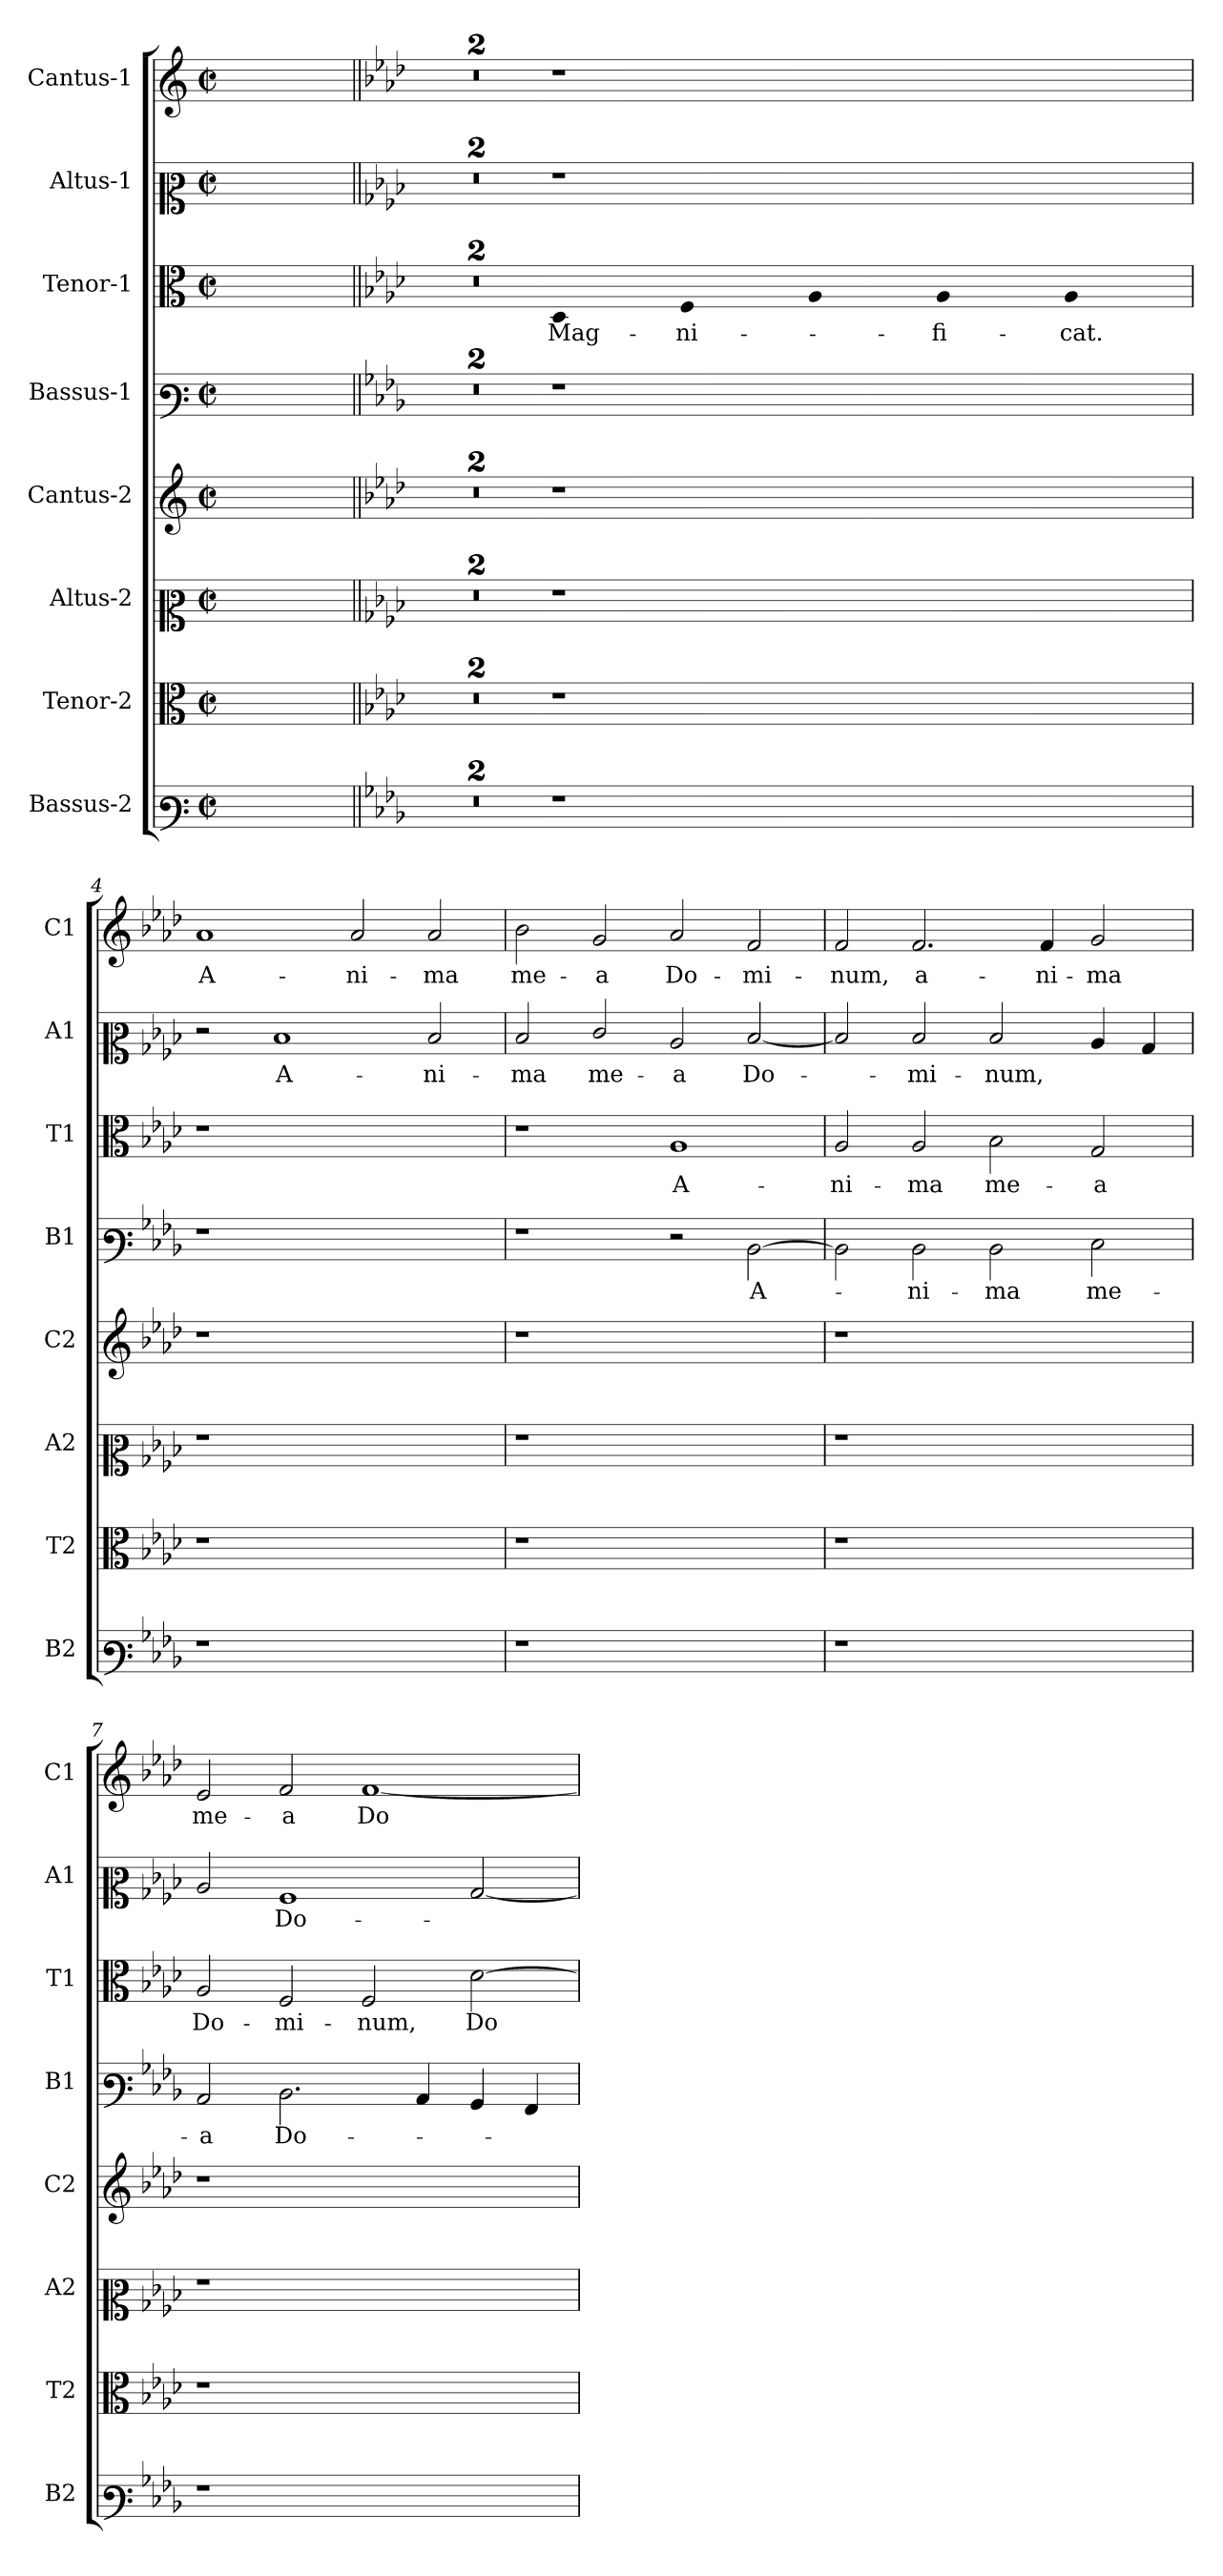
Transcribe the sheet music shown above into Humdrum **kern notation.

**kern	**kern	**kern	**kern	**kern	**text	**kern	**text	**kern	**text	**kern	**text
*part8	*part7	*part6	*part5	*part4	*part4	*part3	*part3	*part2	*part2	*part1	*part1
*staff8	*staff7	*staff6	*staff5	*staff4	*staff4	*staff3	*staff3	*staff2	*staff2	*staff1	*staff1
*I"Bassus-2	*I"Tenor-2	*I"Altus-2	*I"Cantus-2	*I"Bassus-1	*	*I"Tenor-1	*	*I"Altus-1	*	*I"Cantus-1	*
*I'B2	*I'T2	*I'A2	*I'C2	*I'B1	*	*I'T1	*	*I'A1	*	*I'C1	*
*clefF3	*clefC3	*clefC2	*clefG2	*clefF3	*	*clefC3	*	*clefC2	*	*clefG2	*
*k[]	*k[]	*k[]	*k[]	*k[]	*	*k[]	*	*k[]	*	*k[]	*
*C:	*C:	*C:	*C:	*C:	*	*C:	*	*C:	*	*C:	*
*M2/2	*M2/2	*M2/2	*M2/2	*M2/2	*	*M2/2	*	*M2/2	*	*M2/2	*
*met(c|)	*met(c|)	*met(c|)	*met(c|)	*met(c|)	*	*met(c|)	*	*met(c|)	*	*met(c|)	*
=1	=1	=1	=1	=1	=1	=1	=1	=1	=1	=1	=1
1ryy	1ryy	1ryy	1ryy	1ryy	.	1ryy	.	1ryy	.	1ryy	.
=2||	=2||	=2||	=2||	=2||	=2||	=2||	=2||	=2||	=2||	=2||	=2||
*k[b-e-a-d-]	*k[b-e-a-d-]	*k[b-e-a-d-]	*k[b-e-a-d-]	*k[b-e-a-d-]	*	*k[b-e-a-d-]	*	*k[b-e-a-d-]	*	*k[b-e-a-d-]	*
*A-:	*A-:	*A-:	*A-:	*A-:	*	*A-:	*	*A-:	*	*A-:	*
1r	1r	1r	1r	1r	.	1r	.	1r	.	1r	.
=3	=3	=3	=3	=3	=3	=3	=3	=3	=3	=3	=3
*clefF4	*clefGv2	*clefG2	*	*clefF4	*	*clefGv2	*	*clefG2	*	*	*
1ryy	1ryy	1ryy	1ryy	1ryy	.	1ryy	.	1ryy	.	1ryy	.
=3X1-	=3X1-	=3X1-	=3X1-	=3X1-	=3X1-	=3X1-	=3X1-	=3X1-	=3X1-	=3X1-	=3X1-
!	!	!	!	!	!	!LO:N:head=solid	!LO:LY:b	!	!	!	!
1r	1r	1r	1r	1r	.	1D-	Mag-	1r	.	1r	.
!	!	!	!	!	!	!LO:N:head=solid	!LO:LY:b	!	!	!	!
00ryy	00ryy	00ryy	00ryy	00ryy	.	1F	-ni-	00ryy	.	00ryy	.
!	!	!	!	!	!	!LO:N:head=solid	!	!	!	!	!
.	.	.	.	.	.	1A-	.	.	.	.	.
!	!	!	!	!	!	!LO:N:head=solid	!LO:LY:b	!	!	!	!
.	.	.	.	.	.	1A-	-fi-	.	.	.	.
!	!	!	!	!	!	!LO:N:head=solid	!LO:LY:b	!	!	!	!
.	.	.	.	.	.	1A-	-cat.	.	.	.	.
=4	=4	=4	=4	=4	=4	=4	=4	=4	=4	=4	=4
!	!	!	!	!	!	!	!	!	!	!	!LO:LY:b
1r	1r	1r	1r	1r	.	1r	.	2r	.	1a-	A-
!	!	!	!	!	!	!	!	!	!LO:LY:b	!	!
.	.	.	.	.	.	.	.	1d-	A-	.	.
!	!	!	!	!	!	!	!	!	!	!	!LO:LY:b
1ryy	1ryy	1ryy	1ryy	1ryy	.	1ryy	.	.	.	2a-/	-ni-
!	!	!	!	!	!	!	!	!	!LO:LY:b	!	!LO:LY:b
.	.	.	.	.	.	.	.	2d-/	-ni-	2a-/	-ma
=5	=5	=5	=5	=5	=5	=5	=5	=5	=5	=5	=5
!	!	!	!	!	!	!	!	!	!LO:LY:b	!	!LO:LY:b
1r	1r	1r	1r	1r	.	1r	.	2d-/	-ma	2b-\	me-
!	!	!	!	!	!	!	!	!	!LO:LY:b	!	!LO:LY:b
.	.	.	.	.	.	.	.	2e-/	me-	2g/	-a
!	!	!	!	!	!	!	!LO:LY:b	!	!LO:LY:b	!	!LO:LY:b
1ryy	1ryy	1ryy	1ryy	2r	.	1A-	A-	2c/	-a	2a-/	Do-
!	!	!	!	!	!LO:LY:b	!	!	!	!LO:LY:b	!	!LO:LY:b
.	.	.	.	[2D-\	A-	.	.	[2d-/	Do-	2f/	-mi-
=6	=6	=6	=6	=6	=6	=6	=6	=6	=6	=6	=6
!	!	!	!	!	!	!	!LO:LY:b	!	!	!	!LO:LY:b
1r	1r	1r	1r	2D-\]	.	2A-/	-ni-	2d-/]	.	2f/	-num,
!	!	!	!	!	!LO:LY:b	!	!LO:LY:b	!	!LO:LY:b	!	!LO:LY:b
.	.	.	.	2D-\	-ni-	2A-/	-ma	2d-/	-mi-	2.f/	a-
!	!	!	!	!	!LO:LY:b	!	!LO:LY:b	!	!LO:LY:b	!	!
1ryy	1ryy	1ryy	1ryy	2D-\	-ma	2B-\	me-	2d-/	-num,	.	.
!	!	!	!	!	!	!	!	!	!	!	!LO:LY:b
.	.	.	.	.	.	.	.	.	.	4f/	-ni-
!	!	!	!	!	!LO:LY:b	!	!LO:LY:b	!	!	!	!LO:LY:b
.	.	.	.	2E-\	me-	2G/	-a	4c/	.	2g/	-ma
.	.	.	.	.	.	.	.	4B-/	.	.	.
=7	=7	=7	=7	=7	=7	=7	=7	=7	=7	=7	=7
!	!	!	!	!	!LO:LY:b	!	!LO:LY:b	!	!	!	!LO:LY:b
1r	1r	1r	1r	2C/	-a	2A-/	Do-	2c/	.	2e-/	me-
!	!	!	!	!	!LO:LY:b	!	!LO:LY:b	!	!LO:LY:b	!	!LO:LY:b
.	.	.	.	2.D-\	Do-	2F/	-mi-	1A-	Do-	2f/	-a
!	!	!	!	!	!	!	!LO:LY:b	!	!	!	!LO:LY:b
1ryy	1ryy	1ryy	1ryy	.	.	2F/	-num,	.	.	[1f	Do-
.	.	.	.	4C/	.	.	.	.	.	.	.
!	!	!	!	!	!	!	!LO:LY:b	!	!	!	!
.	.	.	.	4BB-/	.	[2d-\	Do-	[2B-/	.	.	.
.	.	.	.	4AA-/	.	.	.	.	.	.	.
=	=	=	=	=	=	=	=	=	=	=	=
*-	*-	*-	*-	*-	*-	*-	*-	*-	*-	*-	*-
